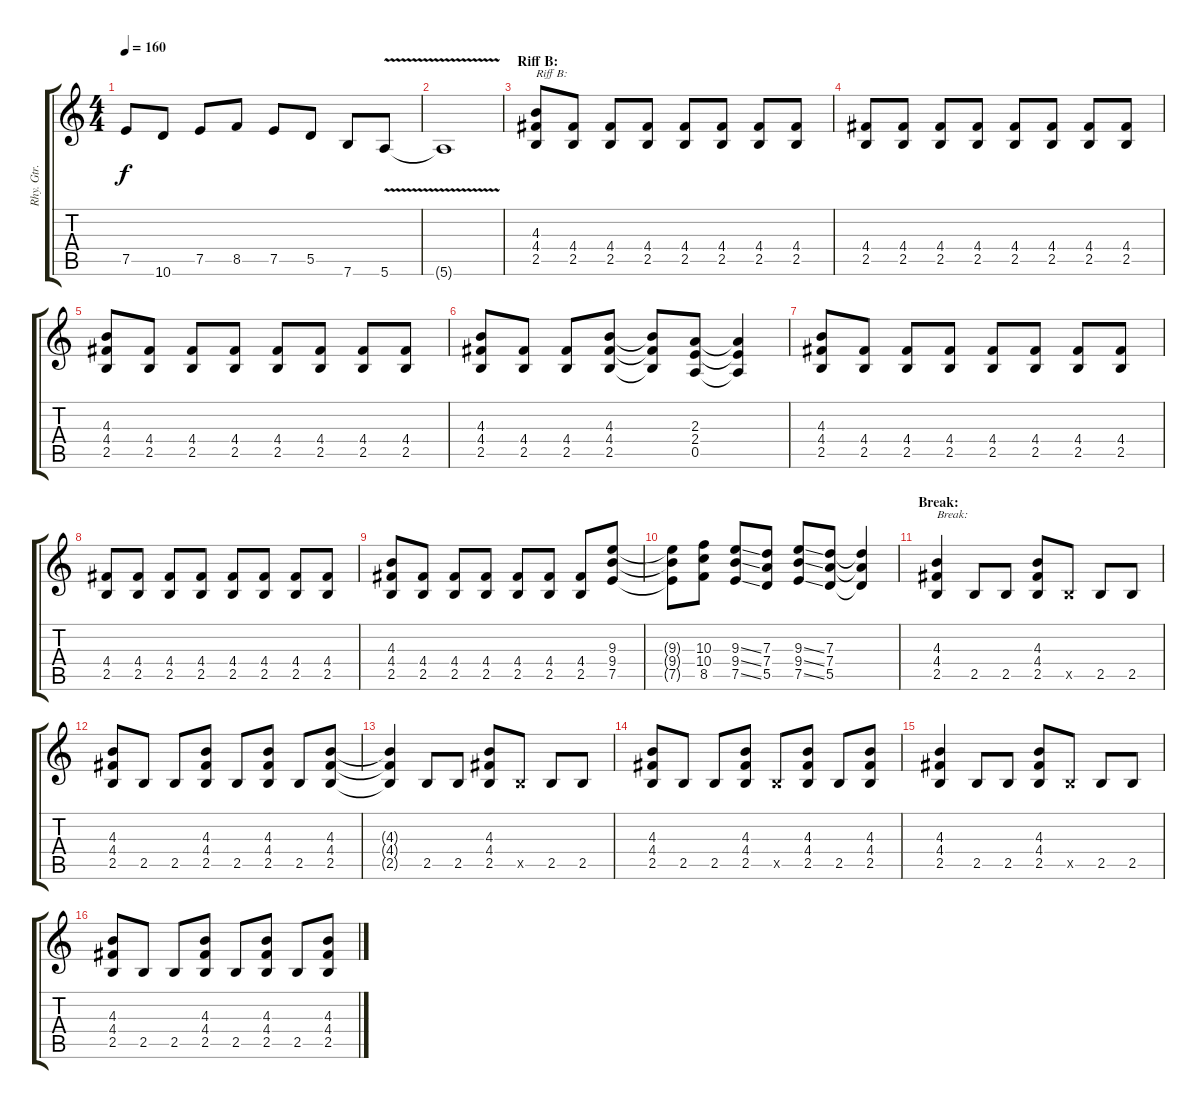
\track ("Rhy. Gtr. 1" "Rhy. Gtr. ") {instrument distortionguitar}
\staff {score tabs}
\tuning (E4 B3 G3 D3 A2 E2) {hide}
\ts (4 4)
\tempo 160
\clef g2
\ks c
7.5.8{dy f} 10.6.8 7.5.8 8.5.8 7.5.8 5.5.8 7.6.8 5.6{v}.8 |
5.6{t}.1 |
\section ("" "Riff B:")
(4.3 4.4 2.5).8{txt "Riff B:"} (4.4 2.5).8 (4.4 2.5).8 (4.4 2.5).8 (4.4 2.5).8 (4.4 2.5).8 (4.4 2.5).8 (4.4 2.5).8 |
(4.4 2.5).8 (4.4 2.5).8 (4.4 2.5).8 (4.4 2.5).8 (4.4 2.5).8 (4.4 2.5).8 (4.4 2.5).8 (4.4 2.5).8 |
(4.3 4.4 2.5).8 (4.4 2.5).8 (4.4 2.5).8 (4.4 2.5).8 (4.4 2.5).8 (4.4 2.5).8 (4.4 2.5).8 (4.4 2.5).8 |
(4.3 4.4 2.5).8 (4.4 2.5).8 (4.4 2.5).8 (4.3 4.4 2.5).8 (4.3{t} 4.4{t} 2.5{t}).8 (2.3 2.4 0.5).8 (2.3{t} 2.4{t} 0.5{t}).4 |
(4.3 4.4 2.5).8 (4.4 2.5).8 (4.4 2.5).8 (4.4 2.5).8 (4.4 2.5).8 (4.4 2.5).8 (4.4 2.5).8 (4.4 2.5).8 |
(4.4 2.5).8 (4.4 2.5).8 (4.4 2.5).8 (4.4 2.5).8 (4.4 2.5).8 (4.4 2.5).8 (4.4 2.5).8 (4.4 2.5).8 |
(4.3 4.4 2.5).8 (4.4 2.5).8 (4.4 2.5).8 (4.4 2.5).8 (4.4 2.5).8 (4.4 2.5).8 (4.4 2.5).8 (9.3 9.4 7.5).8 |
(9.3{t} 9.4{t} 7.5{t}).8 (10.3 10.4 8.5).8 (9.3{ss} 9.4{ss} 7.5{ss}).8 (7.3 7.4 5.5).8 (9.3{ss} 9.4{ss} 7.5{ss}).8 (7.3 7.4 5.5).8 (7.3{t} 7.4{t} 5.5{t}).4 |
\section ("" "Break:")
(4.3 4.4 2.5).4{txt "Break:"} 2.5.8 2.5.8 (4.3 4.4 2.5).8 2.5{x}.8 2.5.8 2.5.8 |
(4.3 4.4 2.5).8 2.5.8 2.5.8 (4.3 4.4 2.5).8 2.5.8 (4.3 4.4 2.5).8 2.5.8 (4.3 4.4 2.5).8 |
(4.3{t} 4.4{t} 2.5{t}).4 2.5.8 2.5.8 (4.3 4.4 2.5).8 2.5{x}.8 2.5.8 2.5.8 |
(4.3 4.4 2.5).8 2.5.8 2.5.8 (4.3 4.4 2.5).8 2.5{x}.8 (4.3 4.4 2.5).8 2.5.8 (4.3 4.4 2.5).8 |
(4.3 4.4 2.5).4 2.5.8 2.5.8 (4.3 4.4 2.5).8 2.5{x}.8 2.5.8 2.5.8 |
(4.3 4.4 2.5).8 2.5.8 2.5.8 (4.3 4.4 2.5).8 2.5.8 (4.3 4.4 2.5).8 2.5.8 (4.3 4.4 2.5).8
